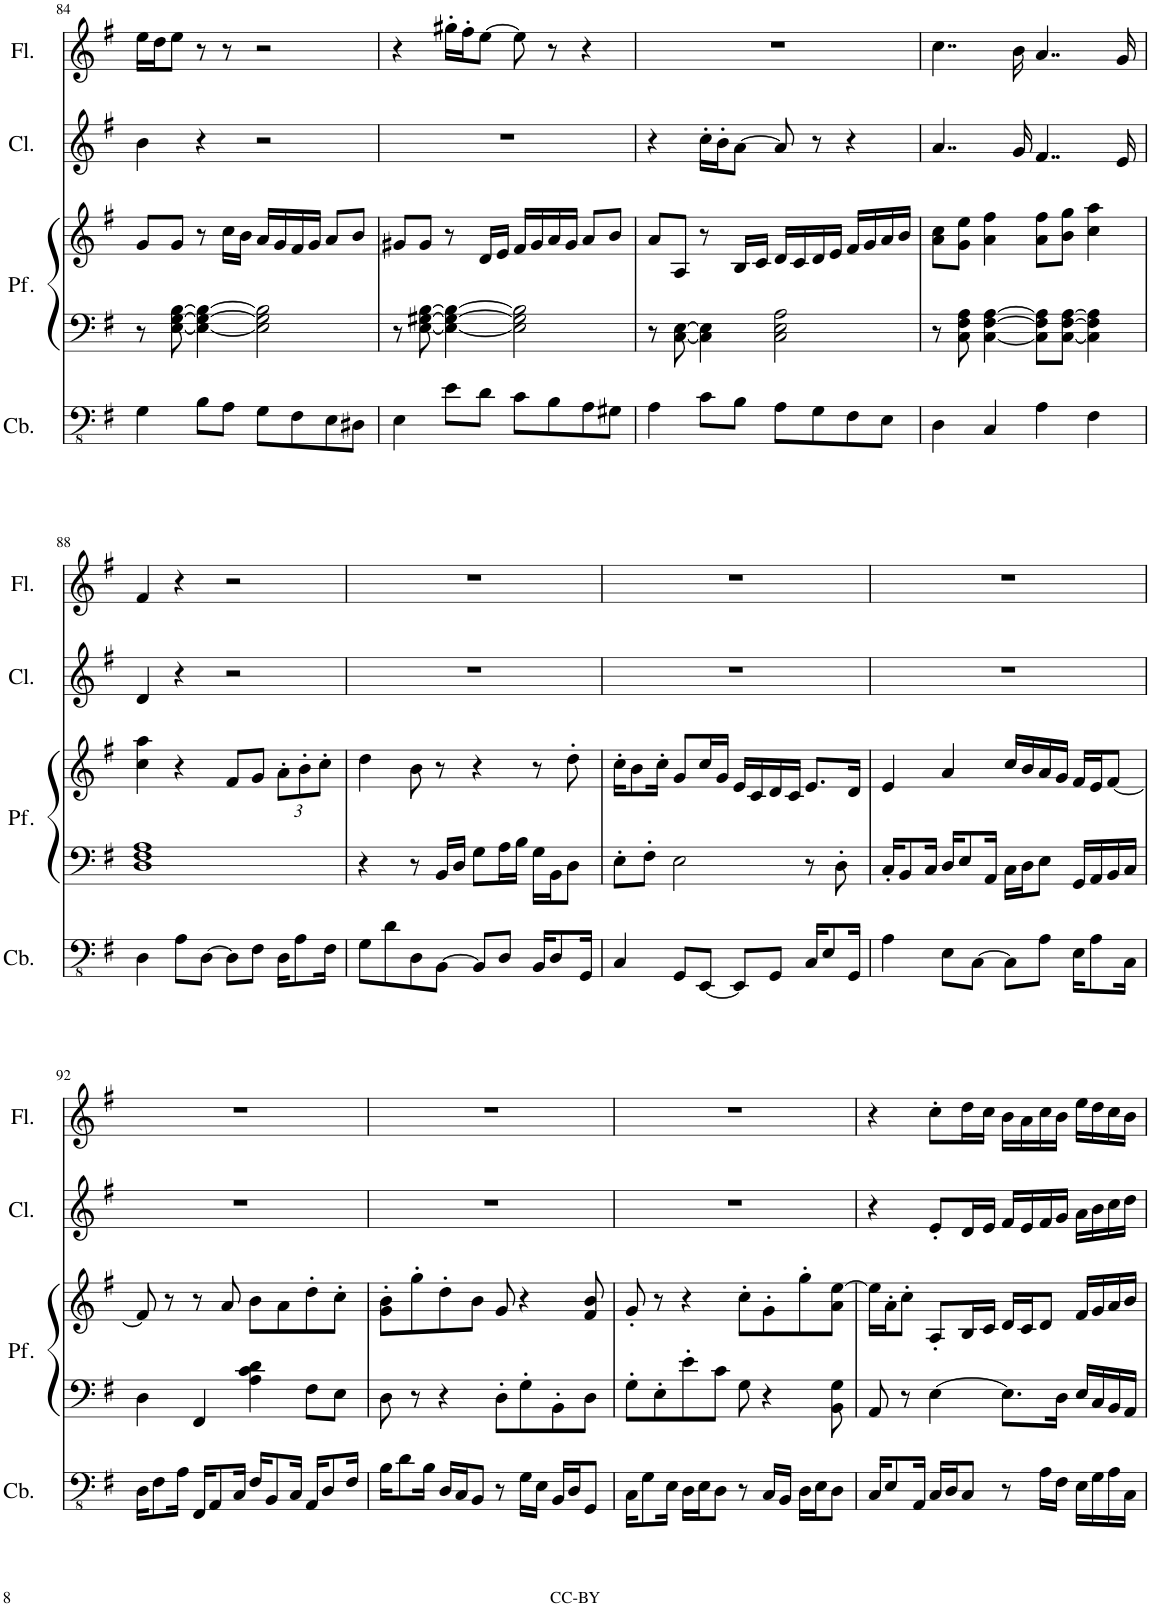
**kern	**kern	**text	**kern	**kern	**kern
*part4	*part3	*part3	*part3	*part2	*part1
*staff5	*staff4	*staff4	*staff3	*staff2	*staff1
*I"Contrabbasso	*I"Piano	*	*	*I"Clarinetto	*I"Flauto
*I'Cb.	*	*	*	*I'Cl.	*I'Fl.
!!LO:PB:g=z
*clefFv4	*clefF4	*	*clefG2	*clefG2	*clefG2
*Trd7c12	*	*	*	*Trd1c2	*
*k[f#]	*k[f#]	*	*k[f#]	*k[f#]	*k[f#]
*M4/4	*M4/4	*	*M4/4	*M4/4	*M4/4
=84	=84	=84	=84	=84	=84
4GG\	8r	.	8g/L	4b\	16ee\LL
.	.	.	.	.	16dd\J
!	!	!LO:LY:b	!	!	!
.	[8E\ [8G\ [8B\	T	8g/J	.	8ee\J
8BB\L	4E\_ 4G\_ 4B\_	.	8r	4r	8r
8AA\J	.	.	16cc\LL	.	8r
.	.	.	16b\JJ	.	.
8GG\L	2E\] 2G\] 2B\]	.	16a/LL	2r	2r
.	.	.	16g/	.	.
8FF#\	.	.	16f#/	.	.
.	.	.	16g/JJ	.	.
8EE\	.	.	8a/L	.	.
8DD#X\J	.	.	8b/J	.	.
=85	=85	=85	=85	=85	=85
4EE\	8r	.	8g#X/L	1r	4r
!	!	!LO:LY:b	!	!	!
.	[8E\ [8G#X\ [8B\	S	8g#/J	.	.
8E\L	4E\_ 4G#\_ 4B\_	.	8r	.	16gg#X'\LL
.	.	.	.	.	16ff#'\J
8D\J	.	.	16d/LL	.	[8ee\J
.	.	.	16e/JJ	.	.
8C\L	2E\] 2G#\] 2B\]	.	16f#/LL	.	8ee\]
.	.	.	16g#/	.	.
8BB\	.	.	16a/	.	8r
.	.	.	16g#/JJ	.	.
8AA\	.	.	8a/L	.	4r
8GG#X\J	.	.	8b/J	.	.
=86	=86	=86	=86	=86	=86
4AA\	8r	.	8a/L	4r	1r
.	[8C\ [8E\	.	8A/J	.	.
8C\L	4C\] 4E\]	.	8r	16cc'\LL	.
.	.	.	.	16b'\J	.
8BB\J	.	.	16B/LL	[8a\J	.
.	.	.	16c/JJ	.	.
8AA\L	2C\ 2E\ 2A\	.	16d/LL	8a/]	.
.	.	.	16c/	.	.
8GG\	.	.	16d/	8r	.
.	.	.	16e/JJ	.	.
8FF#\	.	.	16f#/LL	4r	.
.	.	.	16g/	.	.
8EE\J	.	.	16a/	.	.
.	.	.	16b/JJ	.	.
=87	=87	=87	=87	=87	=87
4DD\	8r	.	8a\ 8cc\L	4..a/	4..cc\
!	!	!LO:LY:b	!	!	!
.	8C\ 8F#\ 8A\	V	8g\ 8ee\J	.	.
!	!	!LO:LY:b	!	!	!
4CC/	[4C\ [4F#\ [4A\	V	4a\ 4ff#\	.	.
.	.	.	.	16g/	16b\
4AA\	8C\] 8F#\] 8A\]L	.	8a\ 8ff#\L	4..f#/	4..a/
!	!	!LO:LY:b	!	!	!
.	[8C\ [8F#\ [8A\J	V	8b\ 8gg\J	.	.
!	!	!LO:LY:b	!	!	!
4FF#\	4C\] 4F#\] 4A\]	V	4cc\ 4aa\	.	.
.	.	.	.	16e/	16g/
!!LO:LB:g=z
=88	=88	=88	=88	=88	=88
!	!	!LO:LY:b	!	!	!
4DD\	1D 1F# 1A	D	4cc\ 4aa\	4d/	4f#/
8AA\L	.	.	4r	4r	4r
[8DD\J	.	.	.	.	.
8DD\L]	.	.	8f#/L	2r	2r
8FF#\J	.	.	8g/J	.	.
*	*	*	*Xbrackettup	*	*
16DD\KL	.	.	12a'\L	.	.
8AA\	.	.	.	.	.
.	.	.	12b'\	.	.
.	.	.	12cc'\J	.	.
16FF#\Jk	.	.	.	.	.
=89	=89	=89	=89	=89	=89
8GG\L	4r	.	4dd\	1r	1r
8D\	.	.	.	.	.
8DD\	8r	.	8b\	.	.
[8BBB\J	16BB/LL	.	8r	.	.
.	16D/JJ	.	.	.	.
8BBB/L]	8G\L	.	4r	.	.
8DD/J	16A\L	.	.	.	.
.	16B\JJ	.	.	.	.
16BBB/KL	16G\LL	.	8r	.	.
8DD/	16BB\J	.	.	.	.
.	8D\J	.	8dd'\	.	.
16GGG/Jk	.	.	.	.	.
=90	=90	=90	=90	=90	=90
4CC/	8E'\L	.	16cc'\KL	1r	1r
.	.	.	8b\	.	.
.	8F#'\J	.	.	.	.
.	.	.	16cc'\Jk	.	.
8GGG/L	2E\	.	8g/L	.	.
[8EEE/J	.	.	16cc/L	.	.
.	.	.	16g/JJ	.	.
8EEE/L]	.	.	16e/LL	.	.
.	.	.	16c/	.	.
8GGG/J	.	.	16d/	.	.
.	.	.	16c/JJ	.	.
16CC/KL	8r	.	8.e/L	.	.
8EE/	.	.	.	.	.
.	8D'\	.	.	.	.
16GGG/Jk	.	.	16d/Jk	.	.
=91	=91	=91	=91	=91	=91
4AA\	16C'/KL	.	4e/	1r	1r
.	8BB/	.	.	.	.
.	16C/Jk	.	.	.	.
8EE\L	16D/KL	.	4a/	.	.
.	8E/	.	.	.	.
[8CC\J	.	.	.	.	.
.	16AA/Jk	.	.	.	.
8CC\L]	16C\LL	.	16cc/LL	.	.
.	16D\J	.	16b/	.	.
8AA\J	8E\J	.	16a/	.	.
.	.	.	16g/JJ	.	.
16EE\KL	16GG/LL	.	16f#/LL	.	.
8AA\	16AA/	.	16e/J	.	.
.	16BB/	.	[8f#/J	.	.
16CC\Jk	16C/JJ	.	.	.	.
!!LO:LB:g=z
=92	=92	=92	=92	=92	=92
16DD\KL	4D\	.	8f#/]	1r	1r
8FF#\	.	.	.	.	.
.	.	.	8r	.	.
16AA\Jk	.	.	.	.	.
16FFF#/KL	4FF#/	.	8r	.	.
8AAA/	.	.	.	.	.
.	.	.	8a/	.	.
16CC/Jk	.	.	.	.	.
16FF#/KL	4A\ 4c\ 4d\	.	8b\L	.	.
8BBB/	.	.	.	.	.
.	.	.	8a\	.	.
16CC/Jk	.	.	.	.	.
16AAA/KL	8F#\L	.	8dd'\	.	.
8DD/	.	.	.	.	.
.	8E\J	.	8cc'\J	.	.
16FF#/Jk	.	.	.	.	.
=93	=93	=93	=93	=93	=93
16BB\KL	8D\	.	8g\' 8b\'L	1r	1r
8D\	.	.	.	.	.
.	8r	.	8gg'\	.	.
16BB\Jk	.	.	.	.	.
16DD/LL	4r	.	8dd'\	.	.
16CC/J	.	.	.	.	.
8BBB/J	.	.	8b\J	.	.
8r	8D'\L	.	8g/	.	.
16GG\LL	8G'\	.	4r	.	.
16EE\JJ	.	.	.	.	.
16BBB/LL	8BB'\	.	.	.	.
16DD/J	.	.	.	.	.
8GGG/J	8D\J	.	8f#/ 8b/	.	.
=94	=94	=94	=94	=94	=94
16CC\KL	8G'\L	.	8g'/	1r	1r
8GG\	.	.	.	.	.
.	8E'\	.	8r	.	.
16EE\Jk	.	.	.	.	.
16DD\LL	8e'\	.	4r	.	.
16EE\J	.	.	.	.	.
8DD\J	8c\J	.	.	.	.
8r	8G\	.	8cc'\L	.	.
16CC/LL	4r	.	8g'\	.	.
16BBB/JJ	.	.	.	.	.
16DD\LL	.	.	8gg'\	.	.
16EE\J	.	.	.	.	.
8DD\J	8BB\ 8G\	.	8a\ [8ee\J	.	.
=95	=95	=95	=95	=95	=95
16CC/KL	8AA/	.	16ee\LL]	4r	4r
8EE/	.	.	16a'\J	.	.
.	8r	.	8cc'\J	.	.
16AAA/Jk	.	.	.	.	.
16CC/LL	[4E\	.	8A'/L	8e'/L	8cc'\L
16DD/J	.	.	.	.	.
8CC/J	.	.	16B/L	16d/L	16dd\L
.	.	.	16c/JJ	16e/JJ	16cc\JJ
8r	8.E\L]	.	16d/LL	16f#/LL	16b\LL
.	.	.	16c/J	16e/	16a\
16AA\LL	.	.	8d/J	16f#/	16cc\
16FF#\JJ	16D\Jk	.	.	16g/JJ	16b\JJ
16EE\LL	16E/LL	.	16f#/LL	16a\LL	16ee\LL
16GG\	16C/	.	16g/	16b\	16dd\
16AA\	16BB/	.	16a/	16cc\	16cc\
16CC\JJ	16AA/JJ	.	16b/JJ	16dd\JJ	16b\JJ
=	=	=	=	=	=
*-	*-	*-	*-	*-	*-
